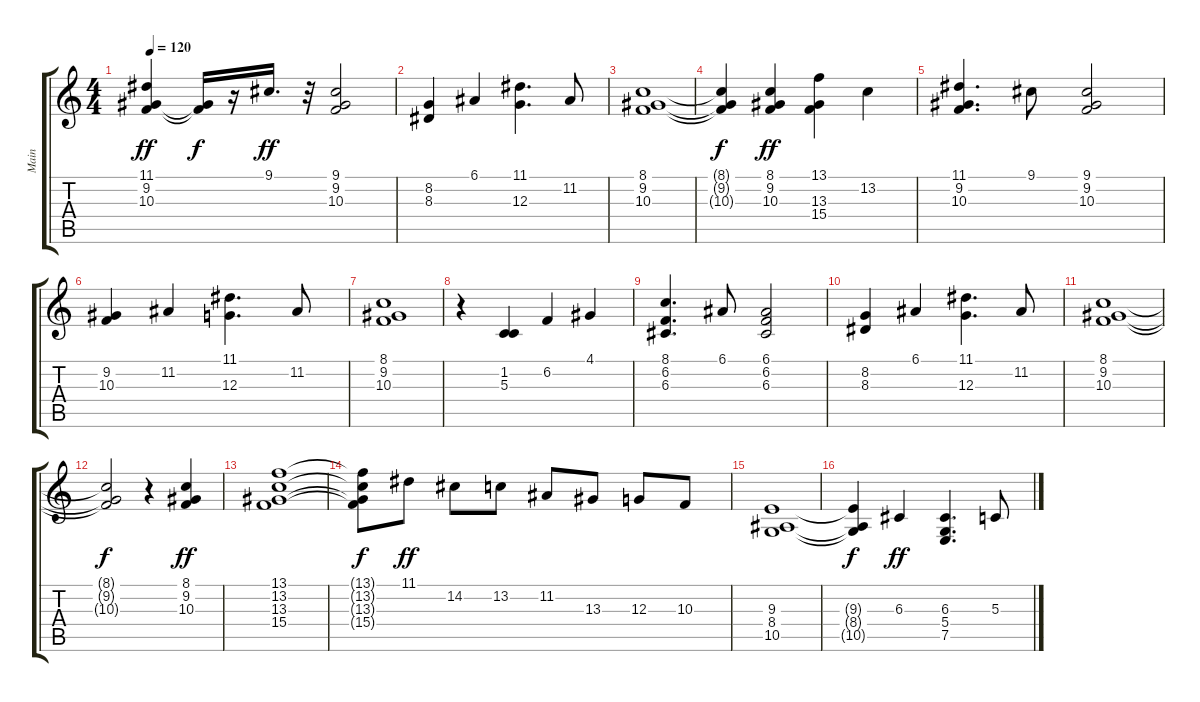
\track ("Main" "Main") {instrument churchorgan}
\staff {score tabs}
\tuning (E4 B3 G3 D3 A2 E2) {hide}
\ts (4 4)
\tempo 120
\clef g2
\ks c
(11.1 9.2 10.3).4{dy ff} (9.2{t} 10.3{t}).16{dy f} r.16 9.1.16{d dy ff} r.32 (9.1 9.2 10.3).2 |
(8.2 8.3).4 6.1.4 (11.1 12.3).4{d} 11.2.8 |
(8.1 9.2 10.3).1 |
(8.1{t} 9.2{t} 10.3{t}).4{dy f} (8.1 9.2 10.3).4{dy ff} (13.1 13.3 15.4).4 13.2.4 |
(11.1 9.2 10.3).4{d} 9.1.8 (9.1 9.2 10.3).2 |
(9.2 10.3).4 11.2.4 (11.1 12.3).4{d} 11.2.8 |
(8.1 9.2 10.3).1 |
r.4 (1.2 5.3).4{volume 14} 6.2.4{volume 15} 4.1.4{volume 15} |
(8.1 6.2 6.3).4{d volume 15} 6.1.8{volume 15} (6.1 6.2 6.3).2 |
(8.2 8.3).4 6.1.4 (11.1 12.3).4{d} 11.2.8 |
(8.1 9.2 10.3).1 |
(8.1{t} 9.2{t} 10.3{t}).2{dy f} r.4 (8.1 9.2 10.3).4{dy ff} |
(13.1 13.2 13.3 15.4).1 |
(13.1{t} 13.2{t} 13.3{t} 15.4{t}).8{dy f} 11.1.8{dy ff} 14.2.8 13.2.8 11.2.8 13.3.8 12.3.8 10.3.8 |
(9.3 8.4 10.5).1 |
(9.3{t} 8.4{t} 10.5{t}).4{dy f} 6.3.4{dy ff} (6.3 5.4 7.5).4{d} 5.3.8
